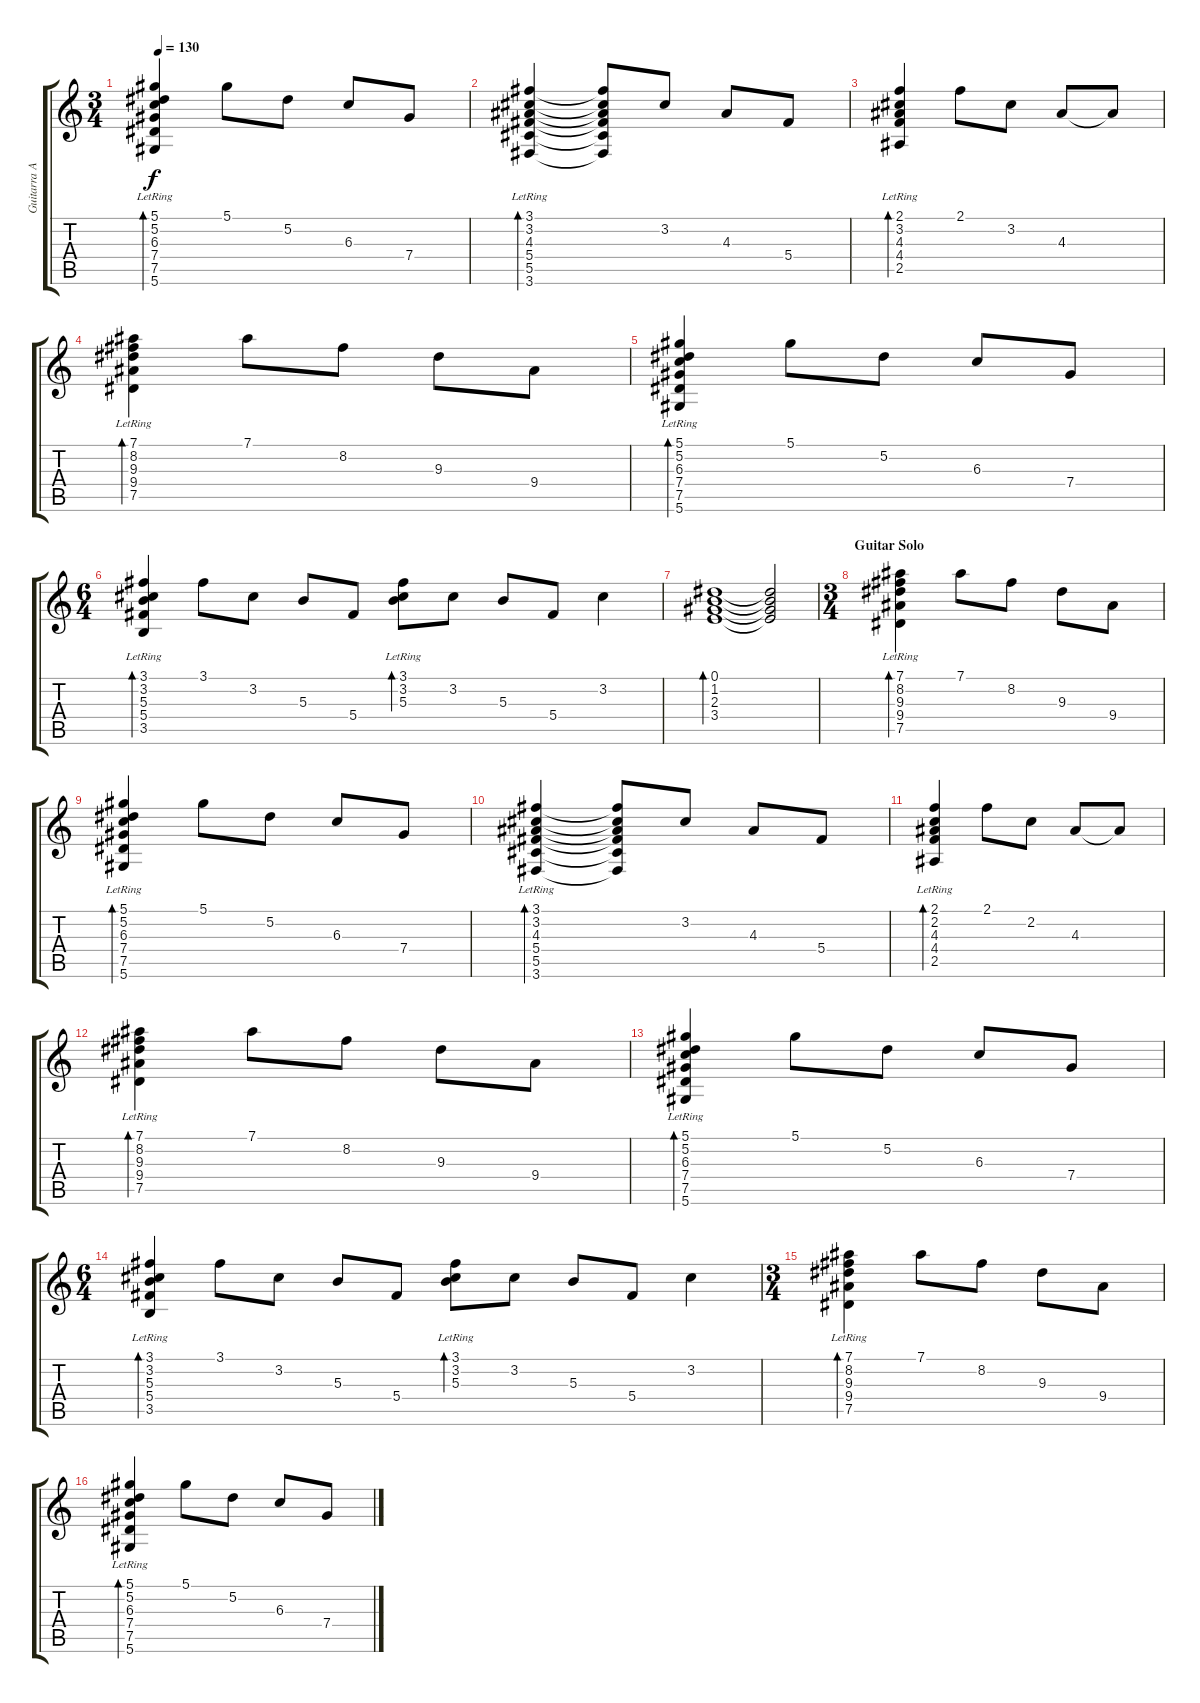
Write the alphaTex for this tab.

\track ("Guitarra Acustica (Ritmica)" "Guitarra A") {instrument acousticguitarnylon}
\staff {score tabs}
\tuning (Eb4 Bb3 Gb3 Db3 Ab2 Eb2) {hide}
\ts (3 4)
\tempo 130
\clef g2
\ks c
(5.1{lr} 5.2{lr} 6.3{lr} 7.4{lr} 7.5{lr} 5.6{lr}).4{bd 120 dy f} 5.1.8 5.2.8 6.3.8 7.4.8 |
(3.1{lr} 3.2{lr} 4.3{lr} 5.4{lr} 5.5{lr} 3.6{lr}).4{bd 120} (3.1{t} 3.2{t} 4.3{t} 5.4{t} 5.5{t} 3.6{t}).8 3.2.8 4.3.8 5.4.8 |
(2.1{lr} 3.2{lr} 4.3{lr} 4.4{lr} 2.5{lr}).4{bd 120} 2.1.8 3.2.8 4.3.8 4.3{t}.8 |
(7.1{lr} 8.2{lr} 9.3{lr} 9.4{lr} 7.5{lr}).4{bd 120} 7.1.8 8.2.8 9.3.8 9.4.8 |
(5.1{lr} 5.2{lr} 6.3{lr} 7.4{lr} 7.5{lr} 5.6{lr}).4{bd 120} 5.1.8 5.2.8 6.3.8 7.4.8 |
\ts (6 4)
(3.1{lr} 3.2{lr} 5.3{lr} 5.4{lr} 3.5{lr}).4{bd 120} 3.1.8 3.2.8 5.3.8 5.4.8 (3.1{lr} 3.2{lr} 5.3{lr}).8{bd 240} 3.2.8 5.3.8 5.4.8 3.2.4 |
(0.1 1.2 2.3 3.4).1{bd 120} (0.1{t} 1.2{t} 2.3{t} 3.4{t}).2 |
\ts (3 4)
\section ("" "Guitar Solo")
(7.1{lr} 8.2{lr} 9.3{lr} 9.4{lr} 7.5{lr}).4{bd 120} 7.1.8 8.2.8 9.3.8 9.4.8 |
(5.1{lr} 5.2{lr} 6.3{lr} 7.4{lr} 7.5{lr} 5.6{lr}).4{bd 120} 5.1.8 5.2.8 6.3.8 7.4.8 |
(3.1{lr} 3.2{lr} 4.3{lr} 5.4{lr} 5.5{lr} 3.6{lr}).4{bd 120} (3.1{t} 3.2{t} 4.3{t} 5.4{t} 5.5{t} 3.6{t}).8 3.2.8 4.3.8 5.4.8 |
(2.1{lr} 2.2{lr} 4.3{lr} 4.4{lr} 2.5{lr}).4{bd 120} 2.1.8 2.2.8 4.3.8 4.3{t}.8 |
(7.1{lr} 8.2{lr} 9.3{lr} 9.4{lr} 7.5{lr}).4{bd 120} 7.1.8 8.2.8 9.3.8 9.4.8 |
(5.1{lr} 5.2{lr} 6.3{lr} 7.4{lr} 7.5{lr} 5.6{lr}).4{bd 120} 5.1.8 5.2.8 6.3.8 7.4.8 |
\ts (6 4)
(3.1{lr} 3.2{lr} 5.3{lr} 5.4{lr} 3.5{lr}).4{bd 120} 3.1.8 3.2.8 5.3.8 5.4.8 (3.1{lr} 3.2{lr} 5.3{lr}).8{bd 240} 3.2.8 5.3.8 5.4.8 3.2.4 |
\ts (3 4)
(7.1{lr} 8.2{lr} 9.3{lr} 9.4{lr} 7.5{lr}).4{bd 120} 7.1.8 8.2.8 9.3.8 9.4.8 |
(5.1{lr} 5.2{lr} 6.3{lr} 7.4{lr} 7.5{lr} 5.6{lr}).4{bd 120} 5.1.8 5.2.8 6.3.8 7.4.8
